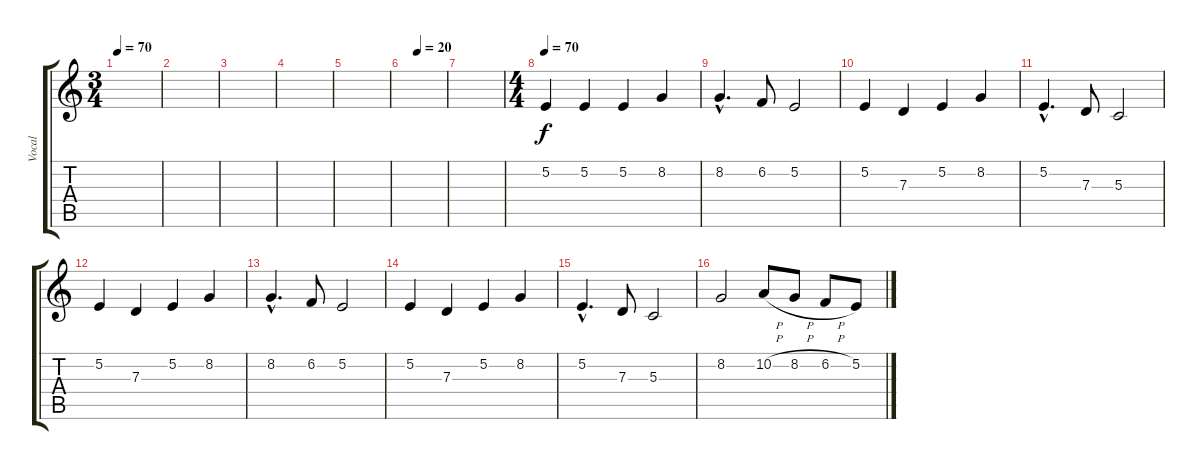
\track ("Vocal" "Vocal") {instrument flute}
\staff {score tabs}
\tuning (E4 B3 G3 D3 A2 E2) {hide}
\ts (3 4)
\tempo 70
\clef g2
\ks c
|
|
|
|
|
\tempo (20 0.3333333333333333)
|
|
\ts (4 4)
\tempo 70
5.2.4 5.2.4 5.2.4 8.2.4 |
8.2{hac}.4{d} 6.2.8 5.2.2 |
5.2.4 7.3.4 5.2.4 8.2.4 |
5.2{hac}.4{d} 7.3.8 5.3.2 |
5.2.4 7.3.4 5.2.4 8.2.4 |
8.2{hac}.4{d} 6.2.8 5.2.2 |
5.2.4 7.3.4 5.2.4 8.2.4 |
5.2{hac}.4{d} 7.3.8 5.3.2 |
8.2.2 10.2{h}.8 8.2{h}.8 6.2{h}.8 5.2.8
